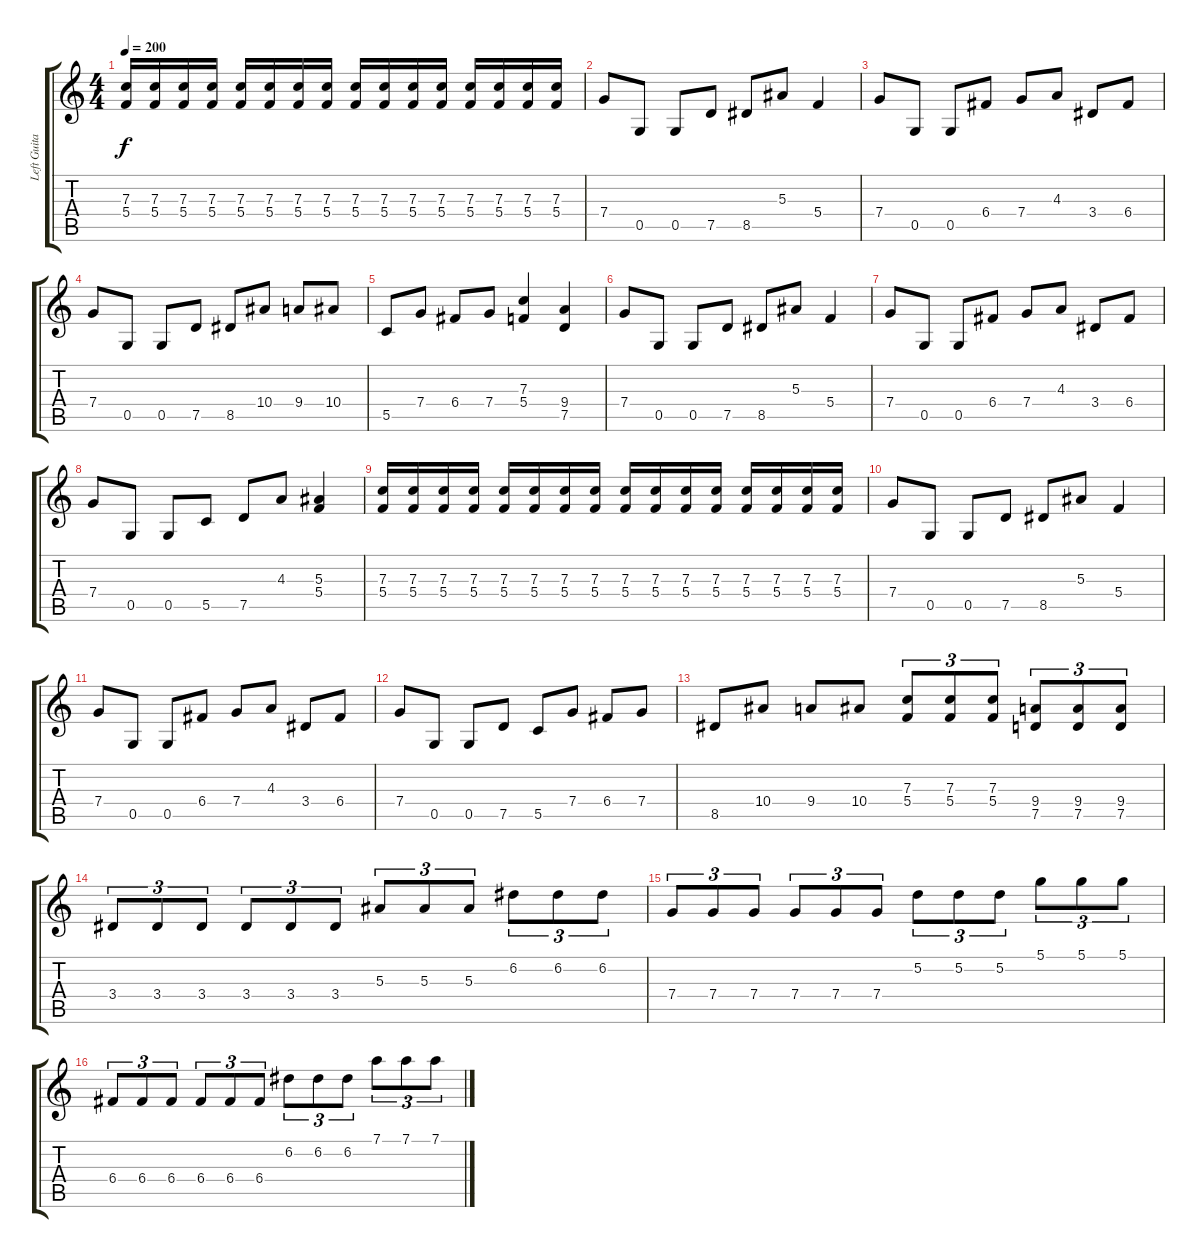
\track ("Left Guitar" "Left Guita") {instrument distortionguitar}
\staff {score tabs}
\tuning (D4 A3 F3 C3 G2 D2) {hide}
\ts (4 4)
\tempo 200
\clef g2
\ks c
(7.3 5.4).16{dy f} (7.3 5.4).16 (7.3 5.4).16 (7.3 5.4).16 (7.3 5.4).16 (7.3 5.4).16 (7.3 5.4).16 (7.3 5.4).16 (7.3 5.4).16 (7.3 5.4).16 (7.3 5.4).16 (7.3 5.4).16 (7.3 5.4).16 (7.3 5.4).16 (7.3 5.4).16 (7.3 5.4).16 |
7.4.8 0.5.8 0.5.8 7.5.8 8.5.8 5.3.8 5.4.4 |
7.4.8 0.5.8 0.5.8 6.4.8 7.4.8 4.3.8 3.4.8 6.4.8 |
7.4.8 0.5.8 0.5.8 7.5.8 8.5.8 10.4.8 9.4.8 10.4.8 |
5.5.8 7.4.8 6.4.8 7.4.8 (7.3 5.4).4 (9.4 7.5).4 |
7.4.8 0.5.8 0.5.8 7.5.8 8.5.8 5.3.8 5.4.4 |
7.4.8 0.5.8 0.5.8 6.4.8 7.4.8 4.3.8 3.4.8 6.4.8 |
7.4.8 0.5.8 0.5.8 5.5.8 7.5.8 4.3.8 (5.3 5.4).4 |
(7.3 5.4).16 (7.3 5.4).16 (7.3 5.4).16 (7.3 5.4).16 (7.3 5.4).16 (7.3 5.4).16 (7.3 5.4).16 (7.3 5.4).16 (7.3 5.4).16 (7.3 5.4).16 (7.3 5.4).16 (7.3 5.4).16 (7.3 5.4).16 (7.3 5.4).16 (7.3 5.4).16 (7.3 5.4).16 |
7.4.8 0.5.8 0.5.8 7.5.8 8.5.8 5.3.8 5.4.4 |
7.4.8 0.5.8 0.5.8 6.4.8 7.4.8 4.3.8 3.4.8 6.4.8 |
7.4.8 0.5.8 0.5.8 7.5.8 5.5.8 7.4.8 6.4.8 7.4.8 |
8.5.8 10.4.8 9.4.8 10.4.8 (7.3 5.4).8{tu (3 2)} (7.3 5.4).8{tu (3 2)} (7.3 5.4).8{tu (3 2)} (9.4 7.5).8{tu (3 2)} (9.4 7.5).8{tu (3 2)} (9.4 7.5).8{tu (3 2)} |
3.4.8{tu (3 2)} 3.4.8{tu (3 2)} 3.4.8{tu (3 2)} 3.4.8{tu (3 2)} 3.4.8{tu (3 2)} 3.4.8{tu (3 2)} 5.3.8{tu (3 2)} 5.3.8{tu (3 2)} 5.3.8{tu (3 2)} 6.2.8{tu (3 2)} 6.2.8{tu (3 2)} 6.2.8{tu (3 2)} |
7.4.8{tu (3 2)} 7.4.8{tu (3 2)} 7.4.8{tu (3 2)} 7.4.8{tu (3 2)} 7.4.8{tu (3 2)} 7.4.8{tu (3 2)} 5.2.8{tu (3 2)} 5.2.8{tu (3 2)} 5.2.8{tu (3 2)} 5.1.8{tu (3 2)} 5.1.8{tu (3 2)} 5.1.8{tu (3 2)} |
6.4.8{tu (3 2)} 6.4.8{tu (3 2)} 6.4.8{tu (3 2)} 6.4.8{tu (3 2)} 6.4.8{tu (3 2)} 6.4.8{tu (3 2)} 6.2.8{tu (3 2)} 6.2.8{tu (3 2)} 6.2.8{tu (3 2)} 7.1.8{tu (3 2)} 7.1.8{tu (3 2)} 7.1.8{tu (3 2)}
